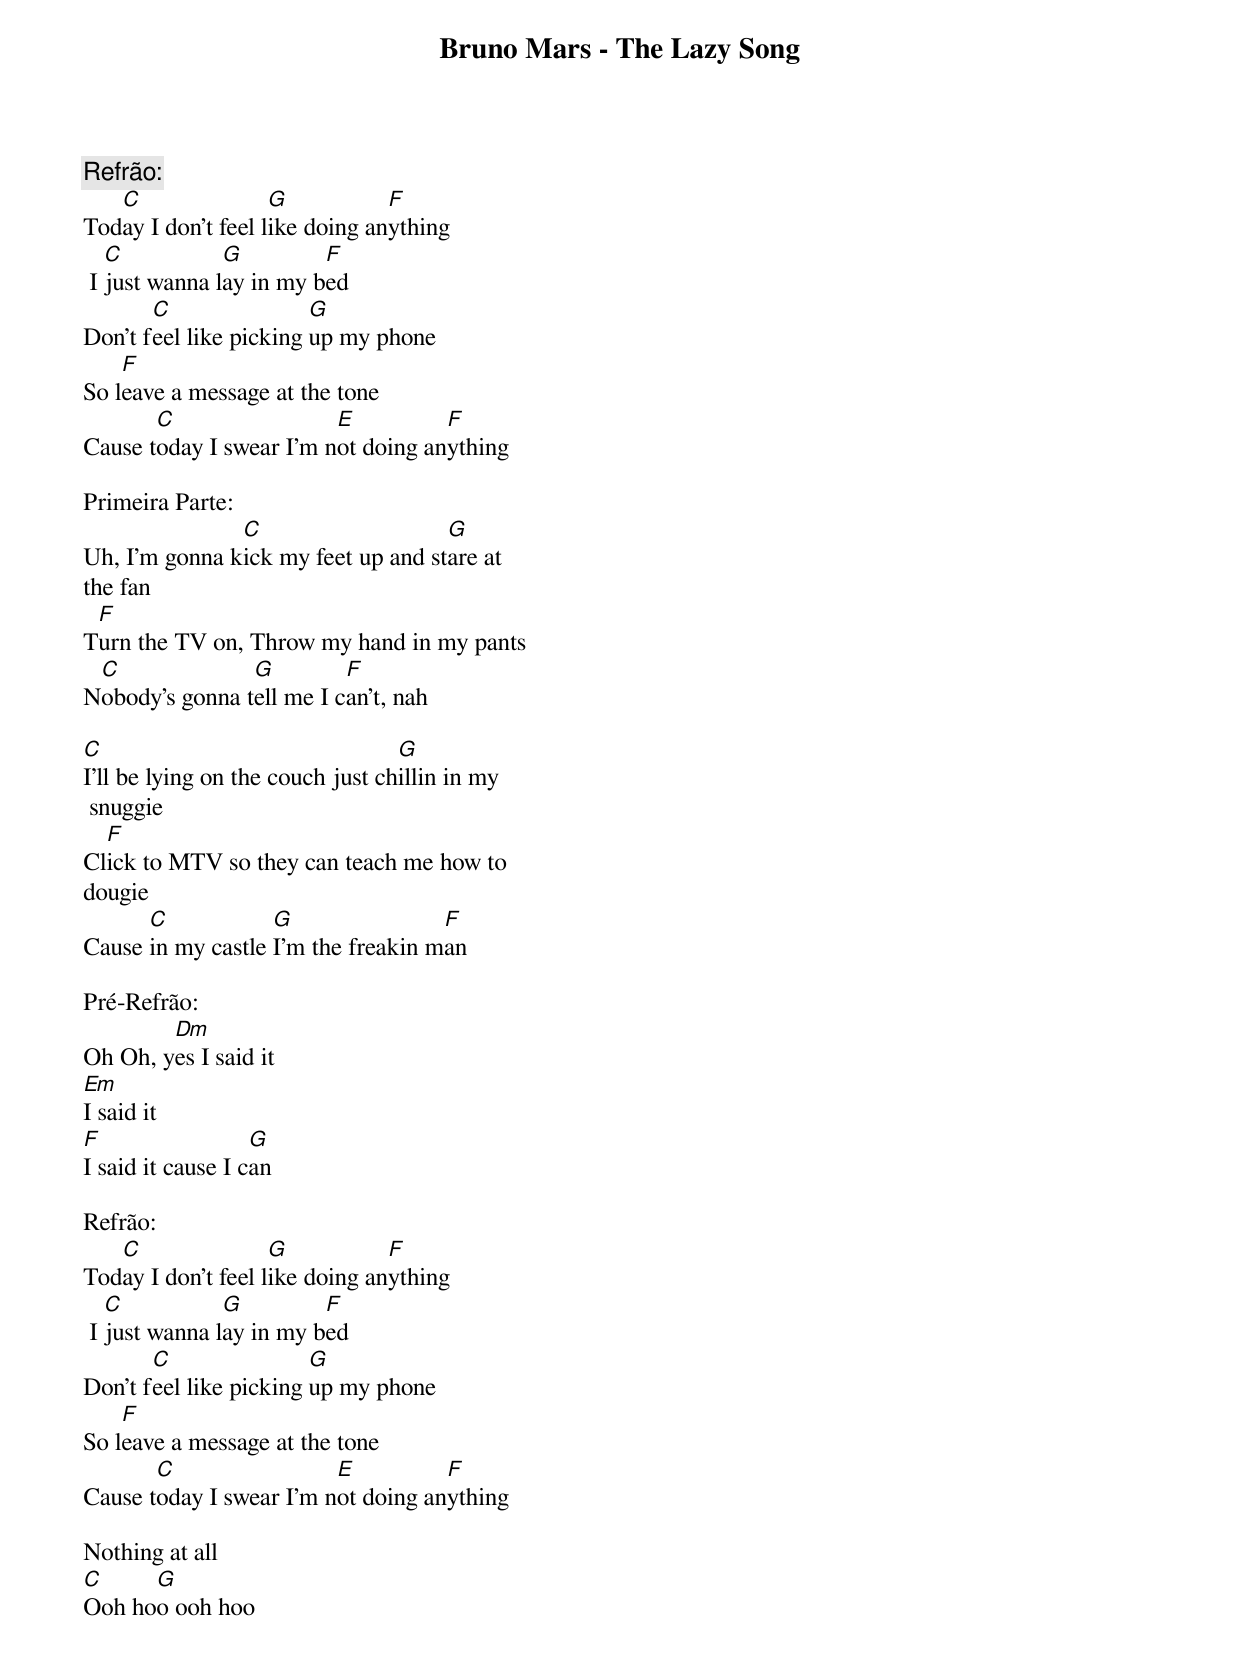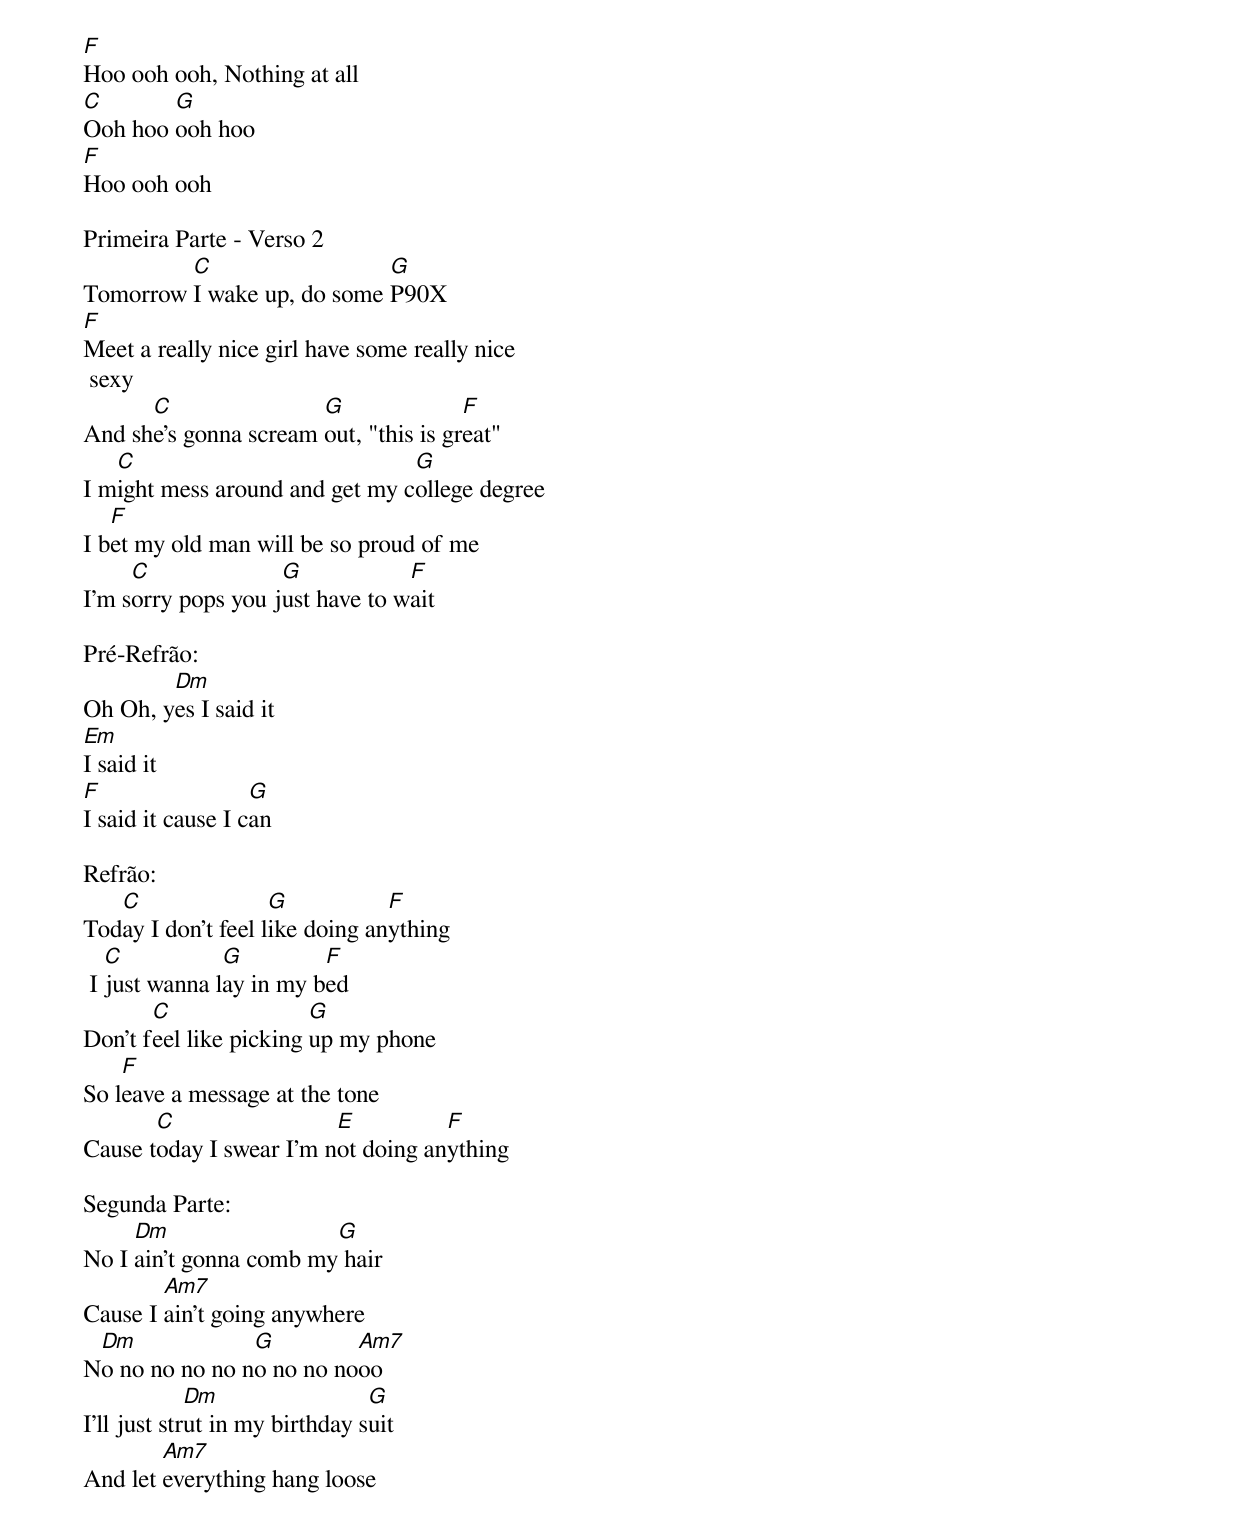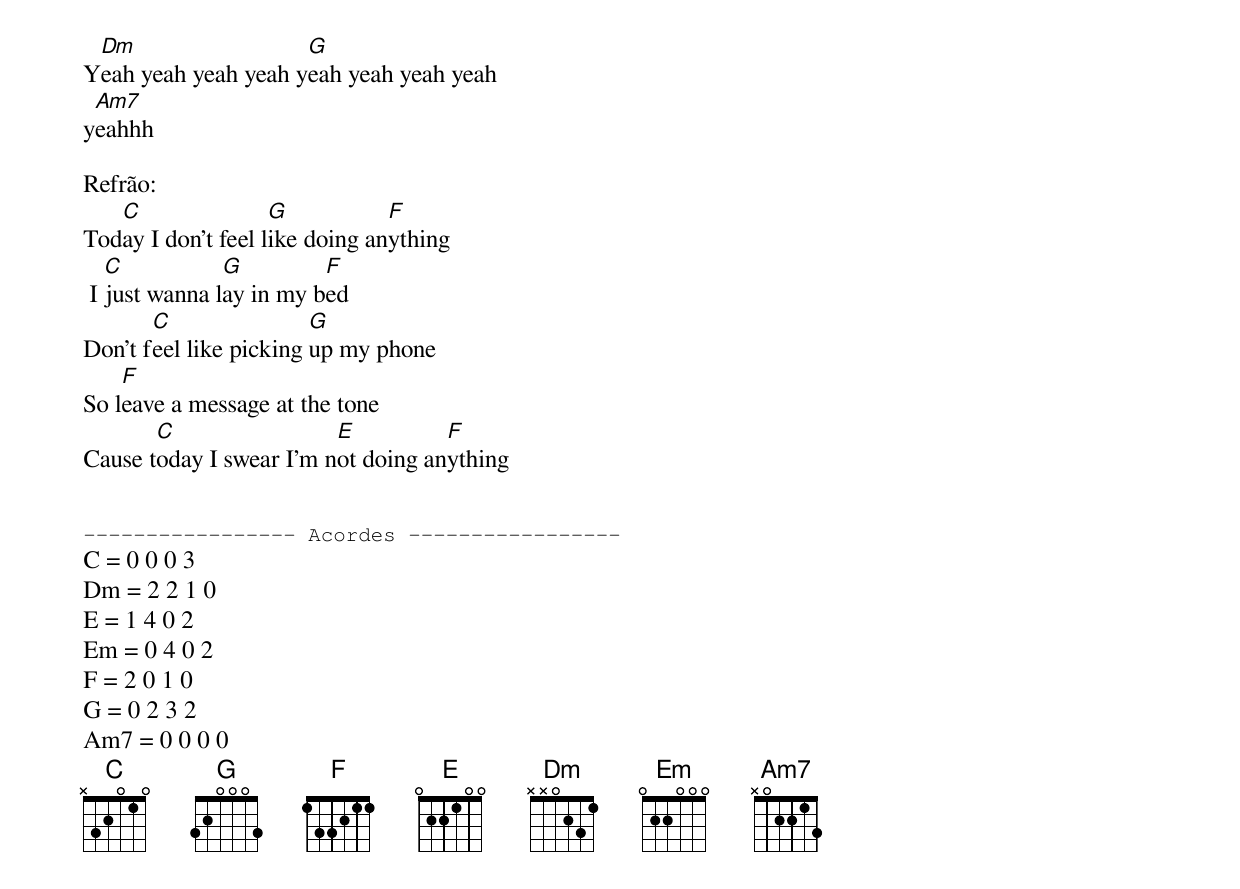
Bruno Mars - The Lazy Song

Refrão:
   C                G           F
Today I don't feel like doing anything
   C           G         F
 I just wanna lay in my bed
       C                G
Don't feel like picking up my phone
    F
So leave a message at the tone
       C                 E          F
Cause today I swear I'm not doing anything

Primeira Parte:
               C                    G
Uh, I'm gonna kick my feet up and stare at
the fan
 F
Turn the TV on, Throw my hand in my pants
 C              G         F
Nobody's gonna tell me I can't, nah

C                                 G
I'll be lying on the couch just chillin in my
 snuggie
  F
Click to MTV so they can teach me how to
dougie
      C            G                F
Cause in my castle I'm the freakin man

Pré-Refrão:
        Dm
Oh Oh, yes I said it
Em
I said it
F                  G
I said it cause I can

Refrão:
   C                G           F
Today I don't feel like doing anything
   C           G         F
 I just wanna lay in my bed
       C                G
Don't feel like picking up my phone
    F
So leave a message at the tone
       C                 E          F
Cause today I swear I'm not doing anything

Nothing at all
C     G
Ooh hoo ooh hoo
F
Hoo ooh ooh, Nothing at all
C       G
Ooh hoo ooh hoo
F
Hoo ooh ooh

Primeira Parte - Verso 2
         C                  G
Tomorrow I wake up, do some P90X
F
Meet a really nice girl have some really nice
 sexy
      C                G               F
And she's gonna scream out, "this is great"
   C                            G
I might mess around and get my college degree
   F
I bet my old man will be so proud of me
     C              G            F
I'm sorry pops you just have to wait

Pré-Refrão:
        Dm
Oh Oh, yes I said it
Em
I said it
F                  G
I said it cause I can

Refrão:
   C                G           F
Today I don't feel like doing anything
   C           G         F
 I just wanna lay in my bed
       C                G
Don't feel like picking up my phone
    F
So leave a message at the tone
       C                 E          F
Cause today I swear I'm not doing anything

Segunda Parte:
     Dm                 G
No I ain't gonna comb my hair
        Am7
Cause I ain't going anywhere
 Dm             G         Am7
No no no no no no no no nooo
             Dm                 G
I'll just strut in my birthday suit
        Am7
And let everything hang loose
 Dm                  G
Yeah yeah yeah yeah yeah yeah yeah yeah
 Am7
yeahhh

Refrão:
   C                G           F
Today I don't feel like doing anything
   C           G         F
 I just wanna lay in my bed
       C                G
Don't feel like picking up my phone
    F
So leave a message at the tone
       C                 E          F
Cause today I swear I'm not doing anything


----------------- Acordes -----------------
C = 0 0 0 3
Dm = 2 2 1 0
E = 1 4 0 2
Em = 0 4 0 2
F = 2 0 1 0
G = 0 2 3 2
Am7 = 0 0 0 0
